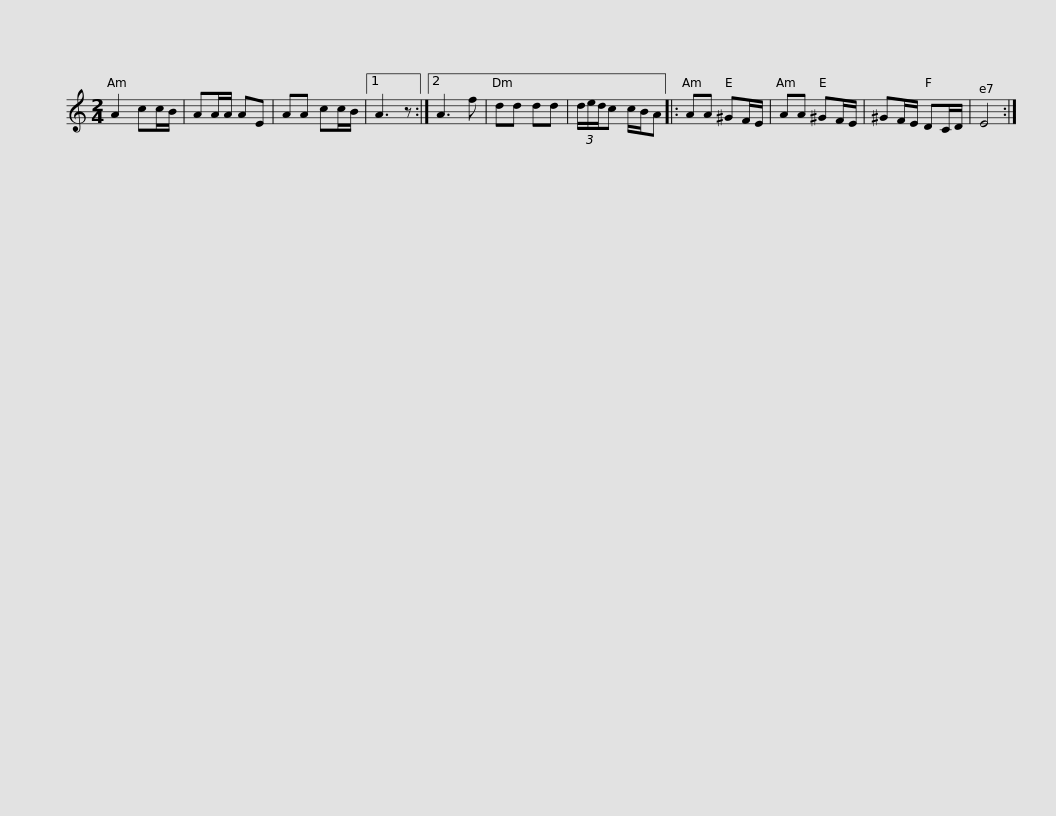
X:1
L:1/8
M:2/4
I:linebreak $
K:C
V:1 treble
V:1
 A2 cc/B/ | AA/A/ AE | AA cc/B/ |1 A3 z :|2 A3 f | %5
 dd dd | (3d/e/d/c c/B/A |: AA ^GF/E/ | AA ^GF/E/ |$ ^GF/E/ DC/D/ | %10
 E4 :| %11
